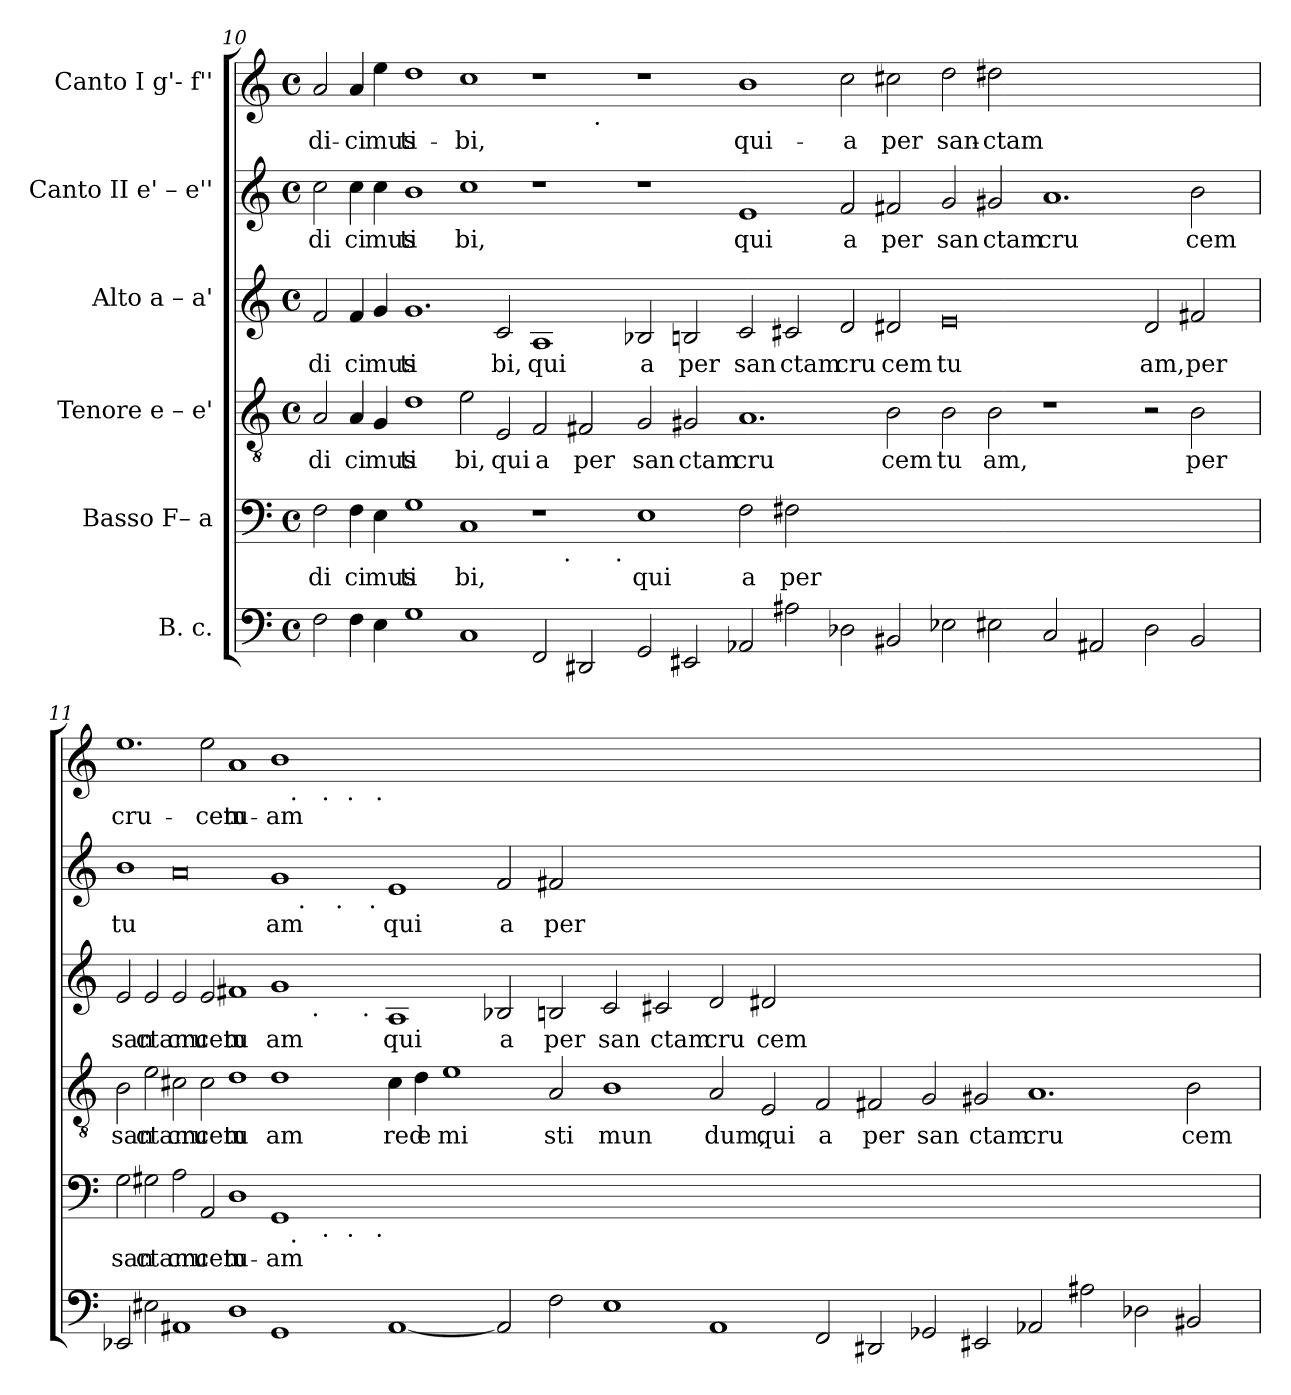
**kern	**kern	**text	**kern	**text	**kern	**text	**kern	**text	**kern	**text
*part6	*part5	*part5	*part4	*part4	*part3	*part3	*part2	*part2	*part1	*part1
*staff6	*staff5	*staff5	*staff4	*staff4	*staff3	*staff3	*staff2	*staff2	*staff1	*staff1
*I"B. c.	*I"Basso  F– a	*	*I"Tenore  e – e'	*	*I"Alto  a – a'	*	*I"Canto II  e' – e''	*	*I"Canto I  g'- f''	*
!!LO:PB:g=z
*clefF4	*clefF4	*	*clefGv2	*	*clefG2	*	*clefG2	*	*clefG2	*
*M4/4	*M4/4	*	*M4/4	*	*M4/4	*	*M4/4	*	*M4/4	*
*met(c)	*met(c)	*	*met(c)	*	*met(c)	*	*met(c)	*	*met(c)	*
=10	=10	=10	=10	=10	=10	=10	=10	=10	=10	=10
!	!	!LO:LY:b:cj	!	!LO:LY:b:cj	!	!LO:LY:b:cj	!	!LO:LY:b:cj	!	!LO:LY:b:cj
*	*^	*	*	*	*	*	*	*	*^	*
*	*	*^	*	*	*	*	*	*	*	*	*	*
2F\	2F\	1ryy	1ryy	di	2A/	-di	2f/	di	2cc\	di	2a/	1ryy	-di-
!	!	!	!	!LO:LY:b:cj	!	!LO:LY:b:cj	!	!LO:LY:b:cj	!	!LO:LY:b:cj	!	!	!LO:LY:b:cj
4F\	4F\	.	.	ci	4A/	ci	4f/	ci	4cc\	ci	4a/	.	-ci-
!	!	!	!	!LO:LY:b:cj	!	!LO:LY:b:cj	!	!LO:LY:b:cj	!	!LO:LY:b:cj	!	!	!LO:LY:b:cj
4E<\	4E\	.	.	mus	4G/	mus	4g/	mus	4cc\	mus	4ee\	.	-mus
!	!	!	!	!LO:LY:b:cj	!	!LO:LY:b:cj	!	!LO:LY:b:cj	!	!LO:LY:b:cj	!	!	!LO:LY:b:cj
1G	1G	1ryy	1ryy	ti	1d	ti	1.g	ti	1b	ti	1dd	1ryy	ti-
!	!	!	!	!LO:LY:b:cj	!	!LO:LY:b:cj	!	!	!	!LO:LY:b:cj	!	!	!LO:LY:b:cj
1C	1C	1ryy	1ryy	bi,	2e\	bi,	.	.	1cc	bi,	1cc	1ryy	-bi,
!	!	!	!	!	!	!LO:LY:b:cj	!	!LO:LY:b:cj	!	!	!	!	!
.	.	.	.	.	2E/	qui	2c/	bi,	.	.	.	.	.
!	!	!	!	!	!	!LO:LY:b:cj	!	!LO:LY:b:cj	!	!	!	!	!
2FF/	1r	4.ryy	2ryy	.	2F/	a	1A	qui	1r	.	1r	2ryy	.
!	!	!LO:TX:b:t=.	!	!	!	!	!	!	!	!	!	!	!
.	.	1ryy	.	.	.	.	.	.	.	.	.	.	.
!	!	!	!	!	!	!LO:LY:b:cj	!	!	!	!	!	!	!
2DD#/	.	.	4ryy	.	2F#X/	per	.	.	.	.	.	16..ryy	.
!	!	!	!	!	!	!	!	!	!	!	!	!LO:TX:b:t=.	!
.	.	.	.	.	.	.	.	.	.	.	.	1ryy	.
.	.	.	64ryy	.	.	.	.	.	.	.	.	.	.
!	!	!	!LO:TX:b:t=.	!	!	!	!	!	!	!	!	!	!
.	.	.	1ryy	.	.	.	.	.	.	.	.	.	.
!	!	!	!	!LO:LY:b:cj	!	!LO:LY:b:cj	!	!LO:LY:b:cj	!	!	!	!	!
2GG/	1E	.	.	qui	2G/	san	2B-X/	a	1r	.	1r	.	.
.	.	1ryy	.	.	.	.	.	.	.	.	.	.	.
!	!	!	!	!	!	!LO:LY:b:cj	!	!LO:LY:b:cj	!	!	!	!	!
2EE#/	.	.	.	.	2G#X/	ctam	2Bn/	per	.	.	.	.	.
.	.	.	.	.	.	.	.	.	.	.	.	1ryy	.
.	.	.	1ryy	.	.	.	.	.	.	.	.	.	.
!	!	!	!	!LO:LY:b:cj	!	!LO:LY:b:cj	!	!LO:LY:b:cj	!	!LO:LY:b:cj	!	!	!LO:LY:b:cj
2AA-/	2F\	.	.	a	1.A	cru	2c/	san	1e	qui	1b	.	qui-
.	.	1ryy	.	.	.	.	.	.	.	.	.	.	.
!	!	!	!	!LO:LY:b:cj	!	!	!	!LO:LY:b:cj	!	!	!	!	!
2A#\	2F#X\	.	.	per	.	.	2c#X/	ctam	.	.	.	.	.
.	.	.	.	.	.	.	.	.	.	.	.	1ryy	.
.	.	.	1ryy	.	.	.	.	.	.	.	.	.	.
!	!	!	!	!	!	!	!	!LO:LY:b:cj	!	!LO:LY:b:cj	!	!	!LO:LY:b:cj
2D-\	00ryy	.	.	.	.	.	2d/	cru	2f/	a	2cc\	.	-a
.	.	1ryy	.	.	.	.	.	.	.	.	.	.	.
!	!	!	!	!	!	!LO:LY:b:cj	!	!LO:LY:b:cj	!	!LO:LY:b:cj	!	!	!LO:LY:b:cj
2BB#/	.	.	.	.	2B\	cem	2d#X/	cem	2f#X/	per	2cc#X\	.	per
.	.	.	.	.	.	.	.	.	.	.	.	1ryy	.
.	.	.	1ryy	.	.	.	.	.	.	.	.	.	.
!	!	!	!	!	!	!LO:LY:b:cj	!	!LO:LY:b:cj	!	!LO:LY:b:cj	!	!	!LO:LY:b:cj
2E-\	.	.	.	.	2B\	tu	0e	tu	2g/	san	2dd\	.	san-
.	.	1ryy	.	.	.	.	.	.	.	.	.	.	.
!	!	!	!	!	!	!LO:LY:b:cj	!	!	!	!LO:LY:b:cj	!	!	!LO:LY:b:cj
2E#\	.	.	.	.	2B\	am,	.	.	2g#X/	ctam	2dd#X\	.	-ctam
.	.	.	.	.	.	.	.	.	.	.	.	1ryy	.
.	.	.	1ryy	.	.	.	.	.	.	.	.	.	.
!	!	!	!	!	!	!	!	!	!	!LO:LY:b:cj	!	!	!
2C/	.	.	.	.	1r	.	.	.	1.a	cru	0ryy	.	.
.	.	1ryy	.	.	.	.	.	.	.	.	.	.	.
2AA#/	.	.	.	.	.	.	.	.	.	.	.	.	.
.	.	.	.	.	.	.	.	.	.	.	.	1ryy	.
.	.	.	1ryy	.	.	.	.	.	.	.	.	.	.
!	!	!	!	!	!	!	!	!LO:LY:b:cj	!	!	!	!	!
2D-\	.	.	.	.	2r	.	2d#/	am,	.	.	.	.	.
.	.	2ryy	.	.	.	.	.	.	.	.	.	.	.
!	!	!	!	!	!	!LO:LY:b:cj	!	!LO:LY:b:cj	!	!LO:LY:b:cj	!	!	!
2BB#/	.	.	.	.	2B\	per	2f#X/	per	2b\	cem	.	.	.
.	.	.	.	.	.	.	.	.	.	.	.	4ryy	.
.	.	.	8...ryy	.	.	.	.	.	.	.	.	.	.
.	.	.	.	.	.	.	.	.	.	.	.	8ryy	.
.	.	8ryy	.	.	.	.	.	.	.	.	.	.	.
.	.	.	.	.	.	.	.	.	.	.	.	64ryy	.
!!LO:LB:g=z
=11	=11	=11	=11	=11	=11	=11	=11	=11	=11	=11	=11	=11	=11
!	!	!	!	!LO:LY:b:cj	!	!LO:LY:b:cj	!	!LO:LY:b:cj	!	!LO:LY:b:cj	!	!	!LO:LY:b:cj
*	*	*^	*^	*	*	*	*^	*	*^	*	*^	*^	*
*	*	*	*	*	*	*	*	*	*	*^	*	*	*^	*	*	*	*^	*	*
*	*	*	*	*	*	*	*	*	*	*	*	*	*	*	*^	*	*	*	*	*	*	*
2EE-/	2G\	1ryy	1ryy	1ryy	1ryy	san-	2B\	san	2e/	1ryy	1ryy	san	1b	1ryy	1ryy	1ryy	tu	1.ee	1ryy	1ryy	1ryy	1ryy	cru-
!	!	!	!	!	!	!LO:LY:b:cj	!	!LO:LY:b:cj	!	!	!	!LO:LY:b:cj	!	!	!	!	!	!	!	!	!	!	!
2E#\	2G#X\	.	.	.	.	-ctam	2e\	ctam	2e/	.	.	ctam	.	.	.	.	.	.	.	.	.	.	.
!	!	!	!	!	!	!LO:LY:b:cj	!	!LO:LY:b:cj	!	!	!	!LO:LY:b:cj	!	!	!	!	!	!	!	!	!	!	!
1AA#	2A\	1ryy	1ryy	1ryy	1ryy	cru-	2c#X\	cru	2e/	1ryy	1ryy	cru	0a	1ryy	1ryy	1ryy	.	.	1ryy	1ryy	1ryy	1ryy	.
!	!	!	!	!	!	!LO:LY:b:cj	!	!LO:LY:b:cj	!	!	!	!LO:LY:b:cj	!	!	!	!	!	!	!	!	!	!	!LO:LY:b:cj
.	2AA/	.	.	.	.	-cem	2c#\	cem	2e/	.	.	cem	.	.	.	.	.	2ee\	.	.	.	.	-cem
!	!	!	!	!	!	!LO:LY:b:cj	!	!LO:LY:b:cj	!	!	!	!LO:LY:b:cj	!	!	!	!	!	!	!	!	!	!	!LO:LY:b:cj
1D	1D	1ryy	1ryy	1ryy	1ryy	tu-	1d	tu	1f#X	1ryy	1ryy	tu	.	1ryy	1ryy	1ryy	.	1a	1ryy	1ryy	1ryy	1ryy	tu-
!	!	!	!	!	!	!LO:LY:b:cj	!	!LO:LY:b:cj	!	!	!	!LO:LY:b:cj	!	!	!	!	!LO:LY:b:cj	!	!	!	!	!	!LO:LY:b:cj
1GG	1GG	8ryy	4ryy	2ryy	2ryy	-am	1d	am	1g	4ryy	2ryy	am	1g	8...ryy	2ryy	2ryy	am	1b	8ryy	4ryy	2ryy	2ryy	-am
.	.	32.ryy	.	.	.	.	.	.	.	.	.	.	.	.	.	.	.	.	32.ryy	.	.	.	.
!	!	!	!	!	!	!	!	!	!	!	!	!	!	!	!	!	!	!	!LO:TX:b:t=.	!	!	!	!
!	!	!LO:TX:b:t=.	!	!	!	!	!	!	!	!	!	!	!	!	!	!	!	!	!	!	!	!	!
.	.	1ryy	.	.	.	.	.	.	.	.	.	.	.	.	.	.	.	.	1ryy	.	.	.	.
!	!	!	!	!	!	!	!	!	!	!	!	!	!	!LO:TX:b:t=.	!	!	!	!	!	!	!	!	!
.	.	.	.	.	.	.	.	.	.	.	.	.	.	1ryy	.	.	.	.	.	.	.	.	.
.	.	.	8ryy	.	.	.	.	.	.	16.ryy	.	.	.	.	.	.	.	.	.	8ryy	.	.	.
!	!	!	!	!	!	!	!	!	!	!LO:TX:b:t=.	!	!	!	!	!	!	!	!	!	!	!	!	!
.	.	.	.	.	.	.	.	.	.	1ryy	.	.	.	.	.	.	.	.	.	.	.	.	.
.	.	.	32ryy	.	.	.	.	.	.	.	.	.	.	.	.	.	.	.	.	32ryy	.	.	.
!	!	!	!	!	!	!	!	!	!	!	!	!	!	!	!	!	!	!	!	!LO:TX:b:t=.	!	!	!
!	!	!	!LO:TX:b:t=.	!	!	!	!	!	!	!	!	!	!	!	!	!	!	!	!	!	!	!	!
.	.	.	1ryy	.	.	.	.	.	.	.	.	.	.	.	.	.	.	.	.	1ryy	.	.	.
.	.	.	.	8ryy	4ryy	.	.	.	.	.	4ryy	.	.	.	64ryy	4ryy	.	.	.	.	8ryy	4ryy	.
!	!	!	!	!	!	!	!	!	!	!	!	!	!	!	!LO:TX:b:t=.	!	!	!	!	!	!	!	!
.	.	.	.	.	.	.	.	.	.	.	.	.	.	.	1ryy	.	.	.	.	.	.	.	.
!	!	!	!	!	!	!	!	!	!	!	!	!	!	!	!	!	!	!	!	!	!LO:TX:b:t=.	!	!
!	!	!	!	!LO:TX:b:t=.	!	!	!	!	!	!	!	!	!	!	!	!	!	!	!	!	!	!	!
.	.	.	.	1ryy	.	.	.	.	.	.	.	.	.	.	.	.	.	.	.	.	1ryy	.	.
.	.	.	.	.	16..ryy	.	.	.	.	.	64ryy	.	.	.	.	16ryy	.	.	.	.	.	16..ryy	.
!	!	!	!	!	!	!	!	!	!	!	!LO:TX:b:t=.	!	!	!	!	!	!	!	!	!	!	!	!
.	.	.	.	.	.	.	.	.	.	.	1ryy	.	.	.	.	.	.	.	.	.	.	.	.
!	!	!	!	!	!	!	!	!	!	!	!	!	!	!	!	!LO:TX:b:t=.	!	!	!	!	!	!	!
.	.	.	.	.	.	.	.	.	.	.	.	.	.	.	.	1ryy	.	.	.	.	.	.	.
!	!	!	!	!	!	!	!	!	!	!	!	!	!	!	!	!	!	!	!	!	!	!LO:TX:b:t=.	!
!	!	!	!	!	!LO:TX:b:t=.	!	!	!	!	!	!	!	!	!	!	!	!	!	!	!	!	!	!
.	.	.	.	.	1ryy	.	.	.	.	.	.	.	.	.	.	.	.	.	.	.	.	1ryy	.
!	!	!	!	!	!	!	!	!LO:LY:b:cj	!	!	!	!LO:LY:b:cj	!	!	!	!	!LO:LY:b:cj	!	!	!	!	!	!
[<1AA#	000ryy	.	.	.	.	.	4c#\	red	1A	.	.	qui	1e	.	.	.	qui	000ryy	.	.	.	.	.
.	.	1ryy	.	.	.	.	.	.	.	.	.	.	.	.	.	.	.	.	1ryy	.	.	.	.
.	.	.	.	.	.	.	.	.	.	.	.	.	.	1ryy	.	.	.	.	.	.	.	.	.
!	!	!	!	!	!	!	!	!LO:LY:b:cj	!	!	!	!	!	!	!	!	!	!	!	!	!	!	!
.	.	.	.	.	.	.	4d\	e	.	.	.	.	.	.	.	.	.	.	.	.	.	.	.
.	.	.	.	.	.	.	.	.	.	1ryy	.	.	.	.	.	.	.	.	.	.	.	.	.
.	.	.	1ryy	.	.	.	.	.	.	.	.	.	.	.	.	.	.	.	.	1ryy	.	.	.
!	!	!	!	!	!	!	!	!LO:LY:b:cj	!	!	!	!	!	!	!	!	!	!	!	!	!	!	!
.	.	.	.	.	.	.	1e	mi	.	.	.	.	.	.	.	.	.	.	.	.	.	.	.
.	.	.	.	.	.	.	.	.	.	.	.	.	.	.	1ryy	.	.	.	.	.	.	.	.
.	.	.	.	1ryy	.	.	.	.	.	.	.	.	.	.	.	.	.	.	.	.	1ryy	.	.
.	.	.	.	.	.	.	.	.	.	.	1ryy	.	.	.	.	.	.	.	.	.	.	.	.
.	.	.	.	.	.	.	.	.	.	.	.	.	.	.	.	1ryy	.	.	.	.	.	.	.
.	.	.	.	.	1ryy	.	.	.	.	.	.	.	.	.	.	.	.	.	.	.	.	1ryy	.
!	!	!	!	!	!	!	!	!	!	!	!	!LO:LY:b:cj	!	!	!	!	!LO:LY:b:cj	!	!	!	!	!	!
2AA#/]	.	.	.	.	.	.	.	.	2B-X/	.	.	a	2f/	.	.	.	a	.	.	.	.	.	.
.	.	1ryy	.	.	.	.	.	.	.	.	.	.	.	.	.	.	.	.	1ryy	.	.	.	.
.	.	.	.	.	.	.	.	.	.	.	.	.	.	1ryy	.	.	.	.	.	.	.	.	.
.	.	.	.	.	.	.	.	.	.	1ryy	.	.	.	.	.	.	.	.	.	.	.	.	.
.	.	.	1ryy	.	.	.	.	.	.	.	.	.	.	.	.	.	.	.	.	1ryy	.	.	.
!	!	!	!	!	!	!	!	!LO:LY:b:cj	!	!	!	!LO:LY:b:cj	!	!	!	!	!LO:LY:b:cj	!	!	!	!	!	!
2F\	.	.	.	.	.	.	2A/	sti	2Bn/	.	.	per	2f#X/	.	.	.	per	.	.	.	.	.	.
.	.	.	.	.	.	.	.	.	.	.	.	.	.	.	1ryy	.	.	.	.	.	.	.	.
.	.	.	.	1ryy	.	.	.	.	.	.	.	.	.	.	.	.	.	.	.	.	1ryy	.	.
.	.	.	.	.	.	.	.	.	.	.	1ryy	.	.	.	.	.	.	.	.	.	.	.	.
.	.	.	.	.	.	.	.	.	.	.	.	.	.	.	.	1ryy	.	.	.	.	.	.	.
.	.	.	.	.	1ryy	.	.	.	.	.	.	.	.	.	.	.	.	.	.	.	.	1ryy	.
!	!	!	!	!	!	!	!	!LO:LY:b:cj	!	!	!	!LO:LY:b:cj	!	!	!	!	!	!	!	!	!	!	!
1E#	.	.	.	.	.	.	1B	mun	2c/	.	.	san	00.ryy	.	.	.	.	.	.	.	.	.	.
.	.	1ryy	.	.	.	.	.	.	.	.	.	.	.	.	.	.	.	.	1ryy	.	.	.	.
.	.	.	.	.	.	.	.	.	.	.	.	.	.	1ryy	.	.	.	.	.	.	.	.	.
.	.	.	.	.	.	.	.	.	.	1ryy	.	.	.	.	.	.	.	.	.	.	.	.	.
.	.	.	1ryy	.	.	.	.	.	.	.	.	.	.	.	.	.	.	.	.	1ryy	.	.	.
!	!	!	!	!	!	!	!	!	!	!	!	!LO:LY:b:cj	!	!	!	!	!	!	!	!	!	!	!
.	.	.	.	.	.	.	.	.	2c#X/	.	.	ctam	.	.	.	.	.	.	.	.	.	.	.
.	.	.	.	.	.	.	.	.	.	.	.	.	.	.	1ryy	.	.	.	.	.	.	.	.
.	.	.	.	1ryy	.	.	.	.	.	.	.	.	.	.	.	.	.	.	.	.	1ryy	.	.
.	.	.	.	.	.	.	.	.	.	.	1ryy	.	.	.	.	.	.	.	.	.	.	.	.
.	.	.	.	.	.	.	.	.	.	.	.	.	.	.	.	1ryy	.	.	.	.	.	.	.
.	.	.	.	.	1ryy	.	.	.	.	.	.	.	.	.	.	.	.	.	.	.	.	1ryy	.
!	!	!	!	!	!	!	!	!LO:LY:b:cj	!	!	!	!LO:LY:b:cj	!	!	!	!	!	!	!	!	!	!	!
1AA#	.	.	.	.	.	.	2A/	dum,	2d/	.	.	cru	.	.	.	.	.	.	.	.	.	.	.
.	.	1ryy	.	.	.	.	.	.	.	.	.	.	.	.	.	.	.	.	1ryy	.	.	.	.
.	.	.	.	.	.	.	.	.	.	.	.	.	.	1ryy	.	.	.	.	.	.	.	.	.
.	.	.	.	.	.	.	.	.	.	1ryy	.	.	.	.	.	.	.	.	.	.	.	.	.
.	.	.	1ryy	.	.	.	.	.	.	.	.	.	.	.	.	.	.	.	.	1ryy	.	.	.
!	!	!	!	!	!	!	!	!LO:LY:b:cj	!	!	!	!LO:LY:b:cj	!	!	!	!	!	!	!	!	!	!	!
.	.	.	.	.	.	.	2E/	qui	2d#X/	.	.	cem	.	.	.	.	.	.	.	.	.	.	.
.	.	.	.	.	.	.	.	.	.	.	.	.	.	.	1ryy	.	.	.	.	.	.	.	.
.	.	.	.	1ryy	.	.	.	.	.	.	.	.	.	.	.	.	.	.	.	.	1ryy	.	.
.	.	.	.	.	.	.	.	.	.	.	1ryy	.	.	.	.	.	.	.	.	.	.	.	.
.	.	.	.	.	.	.	.	.	.	.	.	.	.	.	.	1ryy	.	.	.	.	.	.	.
.	.	.	.	.	1ryy	.	.	.	.	.	.	.	.	.	.	.	.	.	.	.	.	1ryy	.
!	!	!	!	!	!	!	!	!LO:LY:b:cj	!	!	!	!	!	!	!	!	!	!	!	!	!	!	!
2FF/	.	.	.	.	.	.	2F/	a	00ryy	.	.	.	.	.	.	.	.	.	.	.	.	.	.
.	.	1ryy	.	.	.	.	.	.	.	.	.	.	.	.	.	.	.	.	1ryy	.	.	.	.
.	.	.	.	.	.	.	.	.	.	.	.	.	.	1ryy	.	.	.	.	.	.	.	.	.
.	.	.	.	.	.	.	.	.	.	1ryy	.	.	.	.	.	.	.	.	.	.	.	.	.
.	.	.	1ryy	.	.	.	.	.	.	.	.	.	.	.	.	.	.	.	.	1ryy	.	.	.
!	!	!	!	!	!	!	!	!LO:LY:b:cj	!	!	!	!	!	!	!	!	!	!	!	!	!	!	!
2DD#/	.	.	.	.	.	.	2F#X/	per	.	.	.	.	.	.	.	.	.	.	.	.	.	.	.
.	.	.	.	.	.	.	.	.	.	.	.	.	.	.	1ryy	.	.	.	.	.	.	.	.
.	.	.	.	1ryy	.	.	.	.	.	.	.	.	.	.	.	.	.	.	.	.	1ryy	.	.
.	.	.	.	.	.	.	.	.	.	.	1ryy	.	.	.	.	.	.	.	.	.	.	.	.
.	.	.	.	.	.	.	.	.	.	.	.	.	.	.	.	1ryy	.	.	.	.	.	.	.
.	.	.	.	.	1ryy	.	.	.	.	.	.	.	.	.	.	.	.	.	.	.	.	1ryy	.
!	!	!	!	!	!	!	!	!LO:LY:b:cj	!	!	!	!	!	!	!	!	!	!	!	!	!	!	!
2GG-/	.	.	.	.	.	.	2G/	san	.	.	.	.	.	.	.	.	.	.	.	.	.	.	.
.	.	1ryy	.	.	.	.	.	.	.	.	.	.	.	.	.	.	.	.	1ryy	.	.	.	.
.	.	.	.	.	.	.	.	.	.	.	.	.	.	1ryy	.	.	.	.	.	.	.	.	.
.	.	.	.	.	.	.	.	.	.	1ryy	.	.	.	.	.	.	.	.	.	.	.	.	.
.	.	.	1ryy	.	.	.	.	.	.	.	.	.	.	.	.	.	.	.	.	1ryy	.	.	.
!	!	!	!	!	!	!	!	!LO:LY:b:cj	!	!	!	!	!	!	!	!	!	!	!	!	!	!	!
2EE#/	.	.	.	.	.	.	2G#X/	ctam	.	.	.	.	.	.	.	.	.	.	.	.	.	.	.
.	.	.	.	.	.	.	.	.	.	.	.	.	.	.	1ryy	.	.	.	.	.	.	.	.
.	.	.	.	1ryy	.	.	.	.	.	.	.	.	.	.	.	.	.	.	.	.	1ryy	.	.
.	.	.	.	.	.	.	.	.	.	.	1ryy	.	.	.	.	.	.	.	.	.	.	.	.
.	.	.	.	.	.	.	.	.	.	.	.	.	.	.	.	1ryy	.	.	.	.	.	.	.
.	.	.	.	.	1ryy	.	.	.	.	.	.	.	.	.	.	.	.	.	.	.	.	1ryy	.
!	!	!	!	!	!	!	!	!LO:LY:b:cj	!	!	!	!	!	!	!	!	!	!	!	!	!	!	!
2AA-/	.	.	.	.	.	.	1.A	cru	.	.	.	.	.	.	.	.	.	.	.	.	.	.	.
.	.	1ryy	.	.	.	.	.	.	.	.	.	.	.	.	.	.	.	.	1ryy	.	.	.	.
.	.	.	.	.	.	.	.	.	.	.	.	.	.	1ryy	.	.	.	.	.	.	.	.	.
.	.	.	.	.	.	.	.	.	.	1ryy	.	.	.	.	.	.	.	.	.	.	.	.	.
.	.	.	1ryy	.	.	.	.	.	.	.	.	.	.	.	.	.	.	.	.	1ryy	.	.	.
2A#\	.	.	.	.	.	.	.	.	.	.	.	.	.	.	.	.	.	.	.	.	.	.	.
.	.	.	.	.	.	.	.	.	.	.	.	.	.	.	1ryy	.	.	.	.	.	.	.	.
.	.	.	.	1ryy	.	.	.	.	.	.	.	.	.	.	.	.	.	.	.	.	1ryy	.	.
.	.	.	.	.	.	.	.	.	.	.	1ryy	.	.	.	.	.	.	.	.	.	.	.	.
.	.	.	.	.	.	.	.	.	.	.	.	.	.	.	.	1ryy	.	.	.	.	.	.	.
.	.	.	.	.	1ryy	.	.	.	.	.	.	.	.	.	.	.	.	.	.	.	.	1ryy	.
2D-\	.	.	.	.	.	.	.	.	.	.	.	.	.	.	.	.	.	.	.	.	.	.	.
.	.	2ryy	.	.	.	.	.	.	.	.	.	.	.	.	.	.	.	.	2ryy	.	.	.	.
.	.	.	.	.	.	.	.	.	.	.	.	.	.	2ryy	.	.	.	.	.	.	.	.	.
.	.	.	.	.	.	.	.	.	.	2ryy	.	.	.	.	.	.	.	.	.	.	.	.	.
.	.	.	2ryy	.	.	.	.	.	.	.	.	.	.	.	.	.	.	.	.	2ryy	.	.	.
!	!	!	!	!	!	!	!	!LO:LY:b:cj	!	!	!	!	!	!	!	!	!	!	!	!	!	!	!
2BB#/	.	.	.	.	.	.	2B\	cem	.	.	.	.	.	.	.	.	.	.	.	.	.	.	.
.	.	.	.	.	.	.	.	.	.	.	.	.	.	.	4ryy	.	.	.	.	.	.	.	.
.	.	.	.	4.ryy	.	.	.	.	.	.	.	.	.	.	.	.	.	.	.	.	4.ryy	.	.
.	.	4ryy	.	.	.	.	.	.	.	.	.	.	.	.	.	.	.	.	4ryy	.	.	.	.
.	.	.	.	.	.	.	.	.	.	.	.	.	.	4ryy	.	.	.	.	.	.	.	.	.
.	.	.	.	.	.	.	.	.	.	.	8...ryy	.	.	.	8...ryy	.	.	.	.	.	.	.	.
.	.	.	.	.	.	.	.	.	.	.	.	.	.	.	.	8.ryy	.	.	.	.	.	.	.
.	.	.	.	.	.	.	.	.	.	8ryy	.	.	.	.	.	.	.	.	.	.	.	.	.
.	.	.	.	.	8ryy	.	.	.	.	.	.	.	.	.	.	.	.	.	.	.	.	8ryy	.
.	.	.	16.ryy	.	.	.	.	.	.	.	.	.	.	.	.	.	.	.	.	16.ryy	.	.	.
.	.	16ryy	.	.	.	.	.	.	.	.	.	.	.	.	.	.	.	.	16ryy	.	.	.	.
.	.	.	.	.	.	.	.	.	.	32ryy	.	.	.	.	.	.	.	.	.	.	.	.	.
.	.	64ryy	.	.	64ryy	.	.	.	.	.	.	.	.	64ryy	.	.	.	.	64ryy	.	.	64ryy	.
*	*	*	*	*	*	*	*	*	*v	*v	*v	*	*	*	*	*	*	*v	*v	*v	*v	*v	*
*	*v	*v	*v	*v	*v	*	*	*	*	*	*v	*v	*v	*v	*	*	*
=	=	=	=	=	=	=	=	=	=	=
*-	*-	*-	*-	*-	*-	*-	*-	*-	*-	*-
